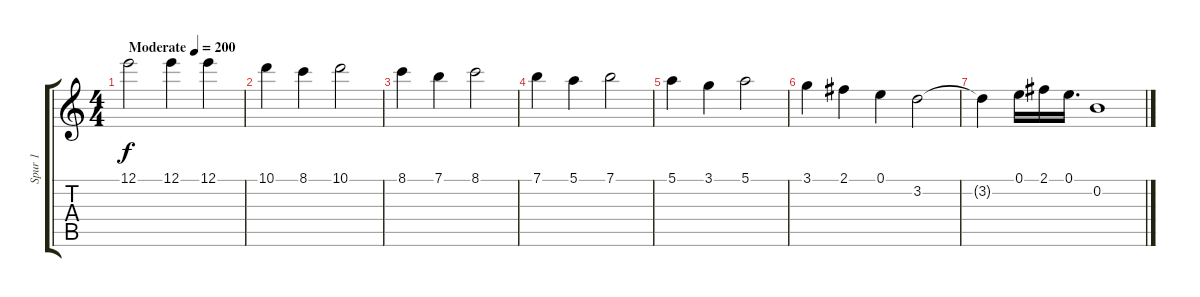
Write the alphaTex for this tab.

\track ("Spur 1" "Spur 1") {instrument acousticguitarsteel}
\staff {score tabs}
\tuning (E4 B3 G3 D3 A2 E2) {hide}
\ts (4 4)
\tempo (200 "Moderate")
\clef g2
\ks c
12.1.2{dy f instrument acousticguitarsteel} 12.1.4 12.1.4 |
10.1.4 8.1.4 10.1.2 |
8.1.4 7.1.4 8.1.2 |
7.1.4 5.1.4 7.1.2 |
5.1.4 3.1.4 5.1.2 |
3.1.4 2.1.4 0.1.4 3.2.2 |
3.2{t}.4 0.1.16 2.1.16 0.1.16{d} 0.2.1
